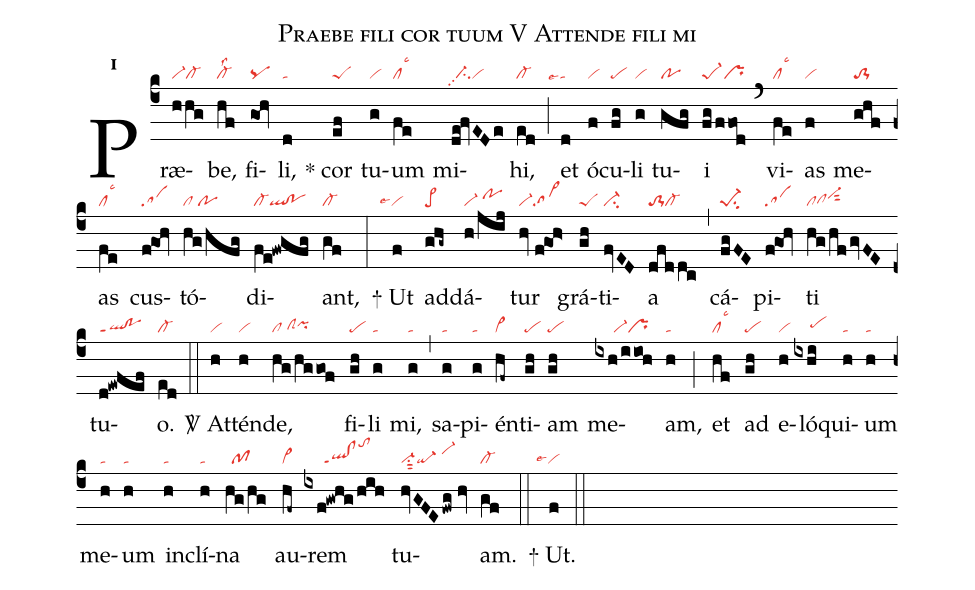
name:Praebe fili cor tuum V Attende fili mi;
office-part:re;
mode:1;
nabc-lines:1;
%%
initial-style: 1;
name:Praebe fili cor tuum;
mode: 1;
office-part: Responsorium;
annotation: Resp.;
annotation: i;
nabc-lines:1;
%%
(c4) Præ(hhg|vi-cl-)be,(hf|cl-lss2) fi(goh|pq)li,(d|ta) <sp>*</sp> cor(ef|peS) tu(g|vi)um(fe|cllsc3) mi(de@fvEDe|/ci-pp2vi)hi,(ed|cl-) (;) et(d|````talse4) ó(f|vi)cu(fg|pe)li(g|vi) tu(gfg|po)i(fg/ffod|pe-1pr) (`) vi(fe|cllsc3)as(f|vi) me(ghf|to-1)as(fe|cllsc3) cus(f@goh|sa)tó(hg/hfg|cl/po)di(fe!fwgfg|cl-ql!po)ant,(gf|cl-) (:)

<sp>+</sp> Ut(f|````vilse4) ad(ghg~|pe>)dá(h/jij|vi-/pohi)tur(hv//f@goh>|vi-sa>) grá(gh|peS)ti(fvED|ci-)a(dfd/dc|to-1cl-) (,) cá(fgFE|pe-1su2)pi(f@goh|sa)ti(hg/hfgvFE|clclhgvi-hisut2) tu(d!ewfef|ql!poppt1)o.(ed|cl-) (::)

<sp>V/</sp> At(h|vi)tén(h|vi)de,(hg/hggof|cl/clShgpihh) fi(gh|pe)li(g|ta) mi,(g|ta) (,) sa(g|ta)pi(g|ta)én(hf~|vi>)ti(gh|pe)am(gh|pe) me(ixh/iioh|//////vi-pr)am,(h|ta) (;) et(hf|cllsc3) ad(gh|pe) e(h|vi)ló(ixhi|/////pehh)qui(h|ta)um(h|ta) me(h|ta)um(h|ta) in(h|ta)clí(h|ta)na(hg/hg|//pf) au(hf~|vi>)rem(ixf!gwhg/hih|//////ql!clppt1tohm) tu(hvGFE/fwg//hv|vi-su1sut2qi-/vi-hj)am.(gf|cl-) (::)

<sp>+</sp> Ut.(f|````vilse4) (::)
